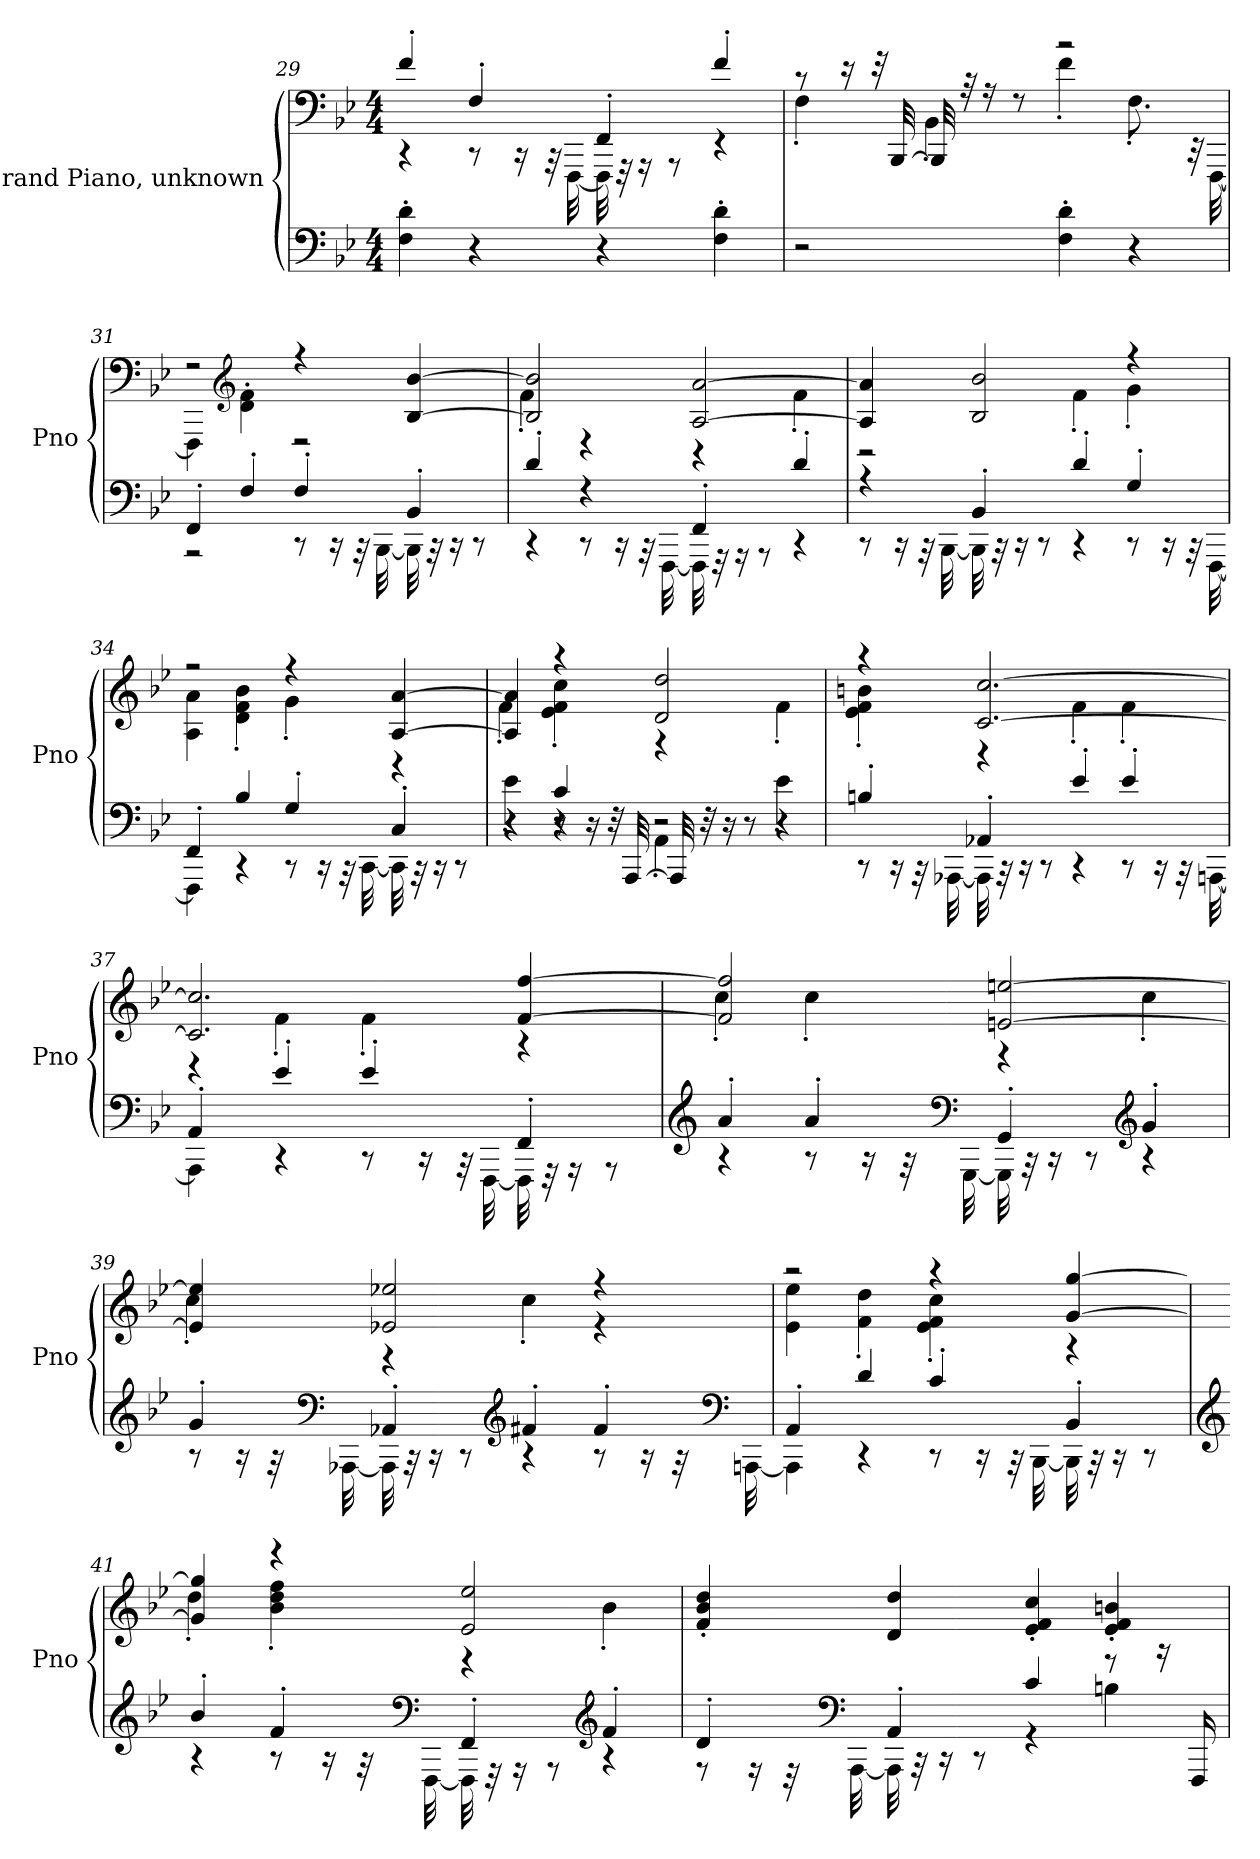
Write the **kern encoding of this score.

**kern	**kern
*part1	*part1
*staff2	*staff1
*I"Grand Piano, unknown	*
*I'Pno	*
!!LO:LB:g=z
*clefF4	*clefF4
*k[b-e-]	*k[b-e-]
*M4/4	*M4/4
=29	=29
*	*^
4F\' 4d\'	4f'/	4r
4r	4F'/	8r
.	.	16r
.	.	32r
.	.	[32FFF\
4r	4FF'/	32FFF\]
.	.	32r
.	.	16r
.	.	8r
4F\' 4d\'	4f'/	4r
=30	=30	=30
2r	8r	4F'\
.	16r	.
.	32r	.
.	[32BBB-/	.
.	32BBB-/]	4BB-'\
.	32r	.
.	16r	.
.	8r	.
4F\' 4d\'	2r	4f'\
4r	.	8.F'\
.	.	32r
.	.	[32FFF\
=31	=31	=31
*^	*	*
4FF'/	2r	2r	4FFF\]
*	*	*clefG2	*
4F'/	.	.	4d\' 4f\'
4F'/	8r	4r	2r
.	16r	.	.
.	32r	.	.
.	[32BBB-\	.	.
4BB-'/	32BBB-\]	[4B-/ [4b-/	.
.	32r	.	.
.	16r	.	.
.	8r	.	.
!!LO:LB:g=z	!!
=32	=32	=32	=32
4d'/	4r	2B-/] 2b-/]	4f'\
4r	8r	.	4r
.	16r	.	.
.	32r	.	.
.	[32FFF\	.	.
4FF'/	32FFF\]	[2A/ [2a/	4r
.	32r	.	.
.	16r	.	.
.	8r	.	.
4d'/	4r	.	4f'\
=33	=33	=33	=33
4r	8r	4A/] 4a/]	2r
.	16r	.	.
.	32r	.	.
.	[32BBB-\	.	.
4BB-'/	32BBB-\]	2B-/ 2b-/	.
.	32r	.	.
.	16r	.	.
.	8r	.	.
4d'/	4r	.	4f'\
4G'/	8r	4r	4g'\
.	16r	.	.
.	32r	.	.
.	[32FFF\	.	.
=34	=34	=34	=34
4FF'/	4FFF\]	2r	4A\ 4a\
4B-/	4r	.	4d\' 4f\' 4b-\'
4G'/	8r	4r	4g'\
.	16r	.	.
.	32r	.	.
.	[32CC\	.	.
4C'/	32CC\]	[4A/ [4a/	4r
.	32r	.	.
.	16r	.	.
.	8r	.	.
!!LO:PB:g=z	!!
=35	=35	=35	=35
*	*^	*	*
4r	4e-'\	4r	4A/] 4a/]	4f'\
4c/	4r	8r	4r	4e-\' 4f\' 4cc\'
.	.	16r	.	.
.	.	32r	.	.
.	.	[32AAA/	.	.
2r	4AA'\	32AAA/]	2d/ 2dd/	4r
.	.	32r	.	.
.	.	16r	.	.
.	.	8r	.	.
.	4e-'\	4r	.	4f'\
*	*v	*v	*	*
=36	=36	=36	=36
4Bn'/	8r	4r	4e-\' 4f\' 4bn\'
.	16r	.	.
.	32r	.	.
.	[32AAA-X\	.	.
4AA-X'/	32AAA-\]	[2.c/ [2.cc/	4r
.	32r	.	.
.	16r	.	.
.	8r	.	.
4e-'/	4r	.	4f'\
4e-'/	8r	.	4f'\
.	16r	.	.
.	32r	.	.
.	[32AAAn\	.	.
=37	=37	=37	=37
4AA'/	4AAA\]	2.c/] 2.cc/]	4r
4e-'/	4r	.	4f'\
4e-'/	8r	.	4f'\
.	16r	.	.
.	32r	.	.
.	[32FFF\	.	.
4FF'/	32FFF\]	[4f/ [4ff/	4r
.	32r	.	.
.	16r	.	.
.	8r	.	.
!!LO:LB:g=z	!!
=38	=38	=38	=38
*clefG2	*	*	*
4a'/	4r	2f/] 2ff/]	4cc'\
4a'/	8r	.	4cc'\
.	16r	.	.
.	32r	.	.
*clefF4	*	*	*
.	[32GGG\	.	.
4GG'/	32GGG\]	[2en/ [2een/	4r
.	32r	.	.
.	16r	.	.
.	8r	.	.
*clefG2	*	*	*
4g'/	4r	.	4cc'\
=39	=39	=39	=39
4g'/	8r	4e/] 4ee/]	4cc'\
.	16r	.	.
.	32r	.	.
*clefF4	*	*	*
.	[32AAA-X\	.	.
4AA-X'/	32AAA-\]	2e-X/ 2ee-X/	4r
.	32r	.	.
.	16r	.	.
.	8r	.	.
*clefG2	*	*	*
4f#X'/	4r	.	4cc'\
4f#'/	8r	4r	4r
.	16r	.	.
.	32r	.	.
*clefF4	*	*	*
.	[32AAAn\	.	.
=40	=40	=40	=40
4AA'/	4AAA\]	2r	4e-\ 4ee-\
4d/	4r	.	4f\' 4dd\'
4c'/	8r	4r	4e-\' 4f\' 4cc\'
.	16r	.	.
.	32r	.	.
.	[32BBB-\	.	.
4BB-'/	32BBB-\]	[4g/ [4gg/	4r
.	32r	.	.
.	16r	.	.
.	8r	.	.
!!LO:LB:g=z	!!
=41	=41	=41	=41
*clefG2	*	*	*
4b-'/	4r	4g/] 4gg/]	4dd'\
4f'/	8r	4r	4b-\' 4dd\' 4ff\'
.	16r	.	.
.	32r	.	.
*clefF4	*	*	*
.	[32FFF\	.	.
4FF'/	32FFF\]	2e-/ 2ee-/	4r
.	32r	.	.
.	16r	.	.
.	8r	.	.
*clefG2	*	*	*
4f'/	4r	.	4b-'\
*	*	*v	*v
=42	=42	=42
4d'/	8r	4f/' 4b-/' 4dd/'
.	16r	.
.	32r	.
*clefF4	*	*
.	[32AAA\	.
4AA'/	32AAA\]	4d/ 4dd/
.	32r	.
.	16r	.
.	8r	.
4c/	4r	4e-/' 4f/' 4cc/'
8r	4Bn\	4e-/' 4f/' 4bn/'
16r	.	.
16FFF/	.	.
*v	*v	*
=	=
*-	*-
